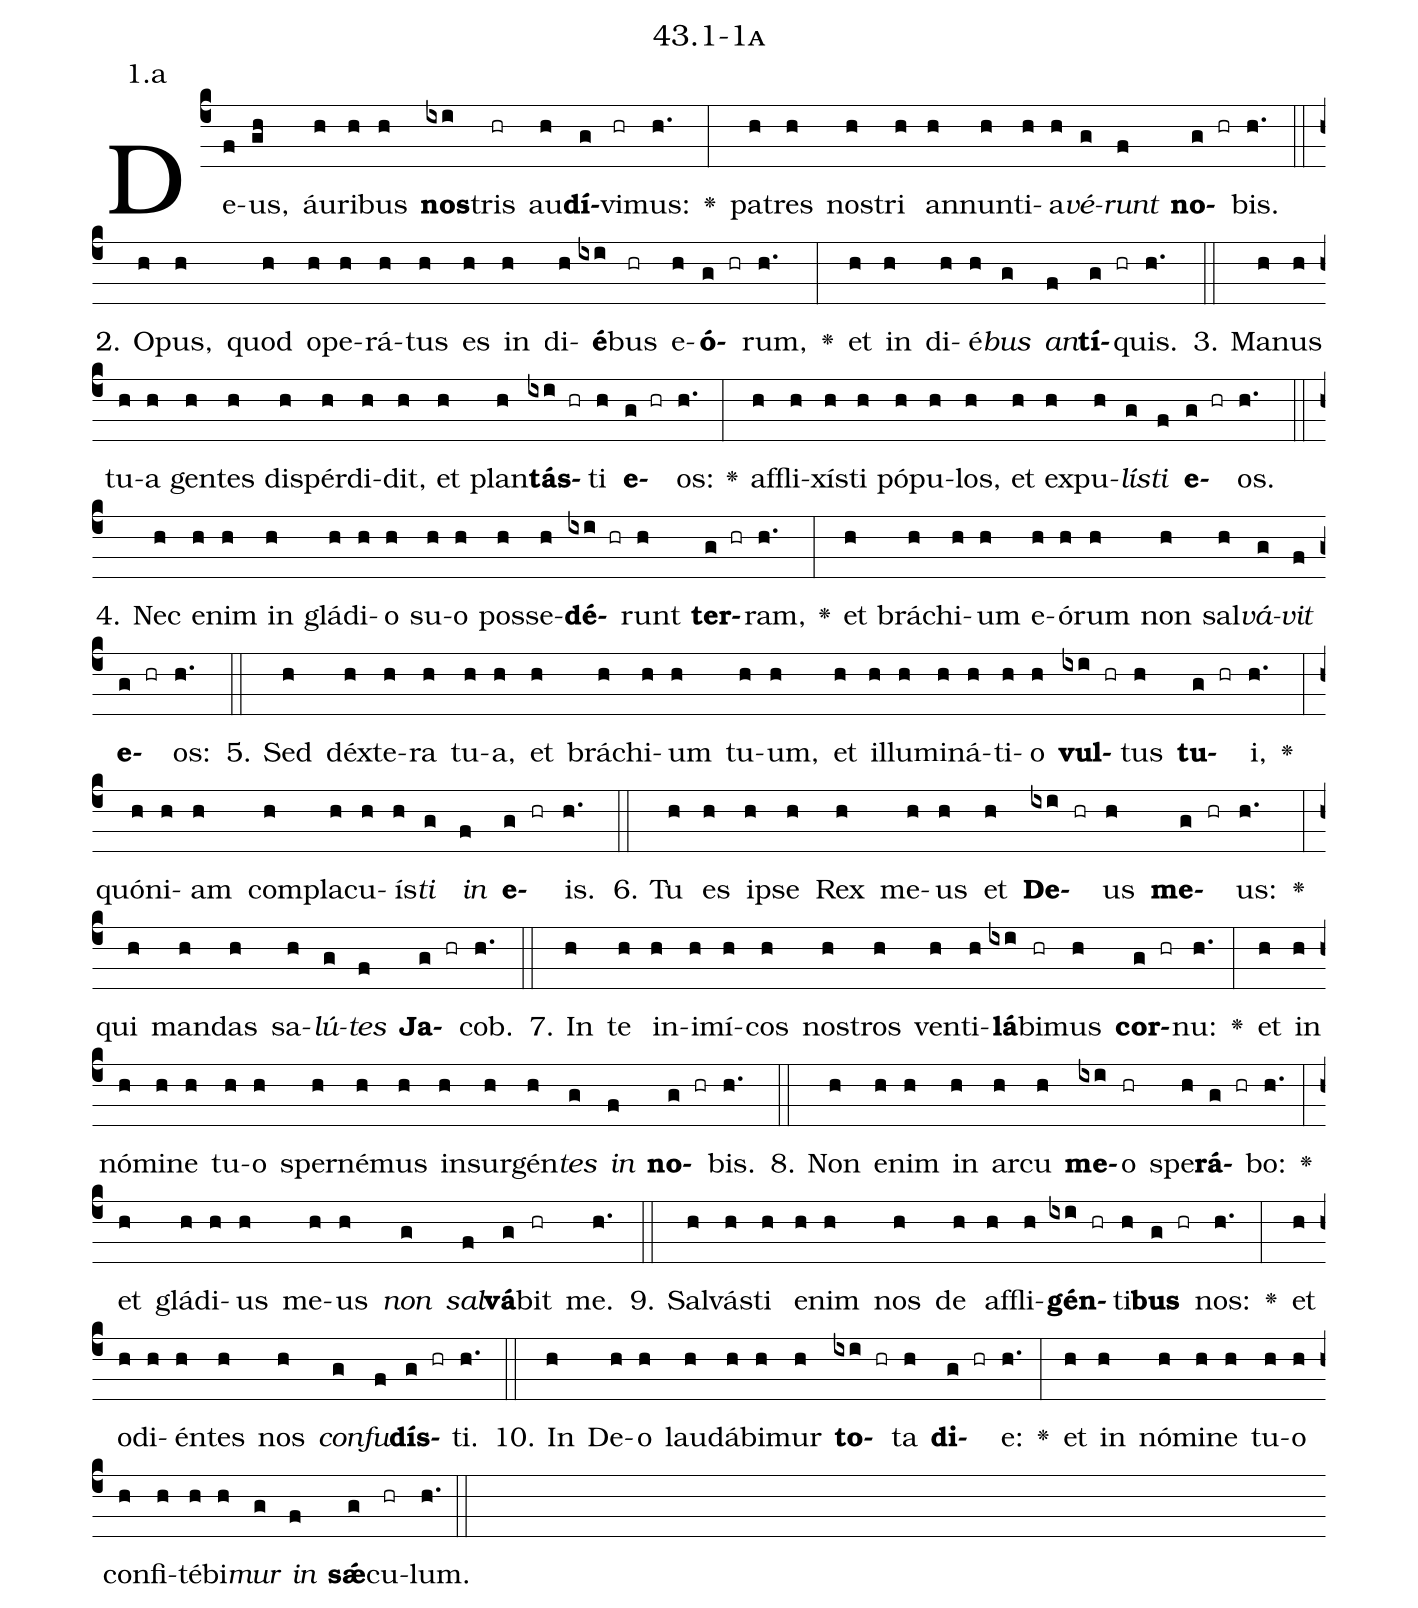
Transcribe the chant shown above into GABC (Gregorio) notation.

name: 43.1-1a;
annotation: 1.a;
%%
(c4)De(f)us,(gh) áu(h)ri(h)bus(h) <b>nos</b>(ixi)tris(hr) au(h)<b>dí</b>(g)vi(hr)mus:(h.) <v>\greheightstar</v>(:) pa(h)tres(h) nos(h)tri(h) an(h)nun(h)ti(h)a(h)<i>vé</i>(g)<i>runt</i>(f) <b>no</b>(g hr)bis.(h.) (::)
2. O(h)pus,(h) quod(h) o(h)pe(h)rá(h)tus(h) es(h) in(h) di(h)<b>é</b>(ixi)bus(hr) e(h)<b>ó</b>(g hr)rum,(h.) <v>\greheightstar</v>(:) et(h) in(h) di(h)é(h)<i>bus</i>(g) <i>an</i>(f)<b>tí</b>(g hr)quis.(h.) (::)
3. Ma(h)nus(h) tu(h)a(h) gen(h)tes(h) dis(h)pér(h)di(h)dit,(h) et(h) plan(h)<b>tás</b>(ixi hr)ti(h) <b>e</b>(g hr)os:(h.) <v>\greheightstar</v>(:) af(h)fli(h)xís(h)ti(h) pó(h)pu(h)los,(h) et(h) ex(h)pu(h)<i>lís</i>(g)<i>ti</i>(f) <b>e</b>(g hr)os.(h.) (::)
4. Nec(h) e(h)nim(h) in(h) glá(h)di(h)o(h) su(h)o(h) pos(h)se(h)<b>dé</b>(ixi hr)runt(h) <b>ter</b>(g hr)ram,(h.) <v>\greheightstar</v>(:) et(h) brá(h)chi(h)um(h) e(h)ó(h)rum(h) non(h) sal(h)<i>vá</i>(g)<i>vit</i>(f) <b>e</b>(g hr)os:(h.) (::)
5. Sed(h) déx(h)te(h)ra(h) tu(h)a,(h) et(h) brá(h)chi(h)um(h) tu(h)um,(h) et(h) il(h)lu(h)mi(h)ná(h)ti(h)o(h) <b>vul</b>(ixi hr)tus(h) <b>tu</b>(g hr)i,(h.) <v>\greheightstar</v>(:) quón(h)i(h)am(h) com(h)pla(h)cu(h)ís(h)<i>ti</i>(g) <i>in</i>(f) <b>e</b>(g hr)is.(h.) (::)
6. Tu(h) es(h) ip(h)se(h) Rex(h) me(h)us(h) et(h) <b>De</b>(ixi hr)us(h) <b>me</b>(g hr)us:(h.) <v>\greheightstar</v>(:) qui(h) man(h)das(h) sa(h)<i>lú</i>(g)<i>tes</i>(f) <b>Ja</b>(g hr)cob.(h.) (::)
7. In(h) te(h) in(h)i(h)mí(h)cos(h) nos(h)tros(h) ven(h)ti(h)<b>lá</b>(ixi)bi(hr)mus(h) <b>cor</b>(g hr)nu:(h.) <v>\greheightstar</v>(:) et(h) in(h) nó(h)mi(h)ne(h) tu(h)o(h) sper(h)né(h)mus(h) in(h)sur(h)gén(h)<i>tes</i>(g) <i>in</i>(f) <b>no</b>(g hr)bis.(h.) (::)
8. Non(h) e(h)nim(h) in(h) ar(h)cu(h) <b>me</b>(ixi)o(hr) spe(h)<b>rá</b>(g hr)bo:(h.) <v>\greheightstar</v>(:) et(h) glá(h)di(h)us(h) me(h)us(h) <i>non</i>(g) <i>sal</i>(f)<b>vá</b>(g)bit(hr) me.(h.) (::)
9. Sal(h)vás(h)ti(h) e(h)nim(h) nos(h) de(h) af(h)fli(h)<b>gén</b>(ixi hr)ti(h)<b>bus</b>(g hr) nos:(h.) <v>\greheightstar</v>(:) et(h) o(h)di(h)én(h)tes(h) nos(h) <i>con</i>(g)<i>fu</i>(f)<b>dís</b>(g hr)ti.(h.) (::)
10. In(h) De(h)o(h) lau(h)dá(h)bi(h)mur(h) <b>to</b>(ixi hr)ta(h) <b>di</b>(g hr)e:(h.) <v>\greheightstar</v>(:) et(h) in(h) nó(h)mi(h)ne(h) tu(h)o(h) con(h)fi(h)té(h)bi(h)<i>mur</i>(g) <i>in</i>(f) <b>sǽ</b>(g)cu(hr)lum.(h.) (::)
